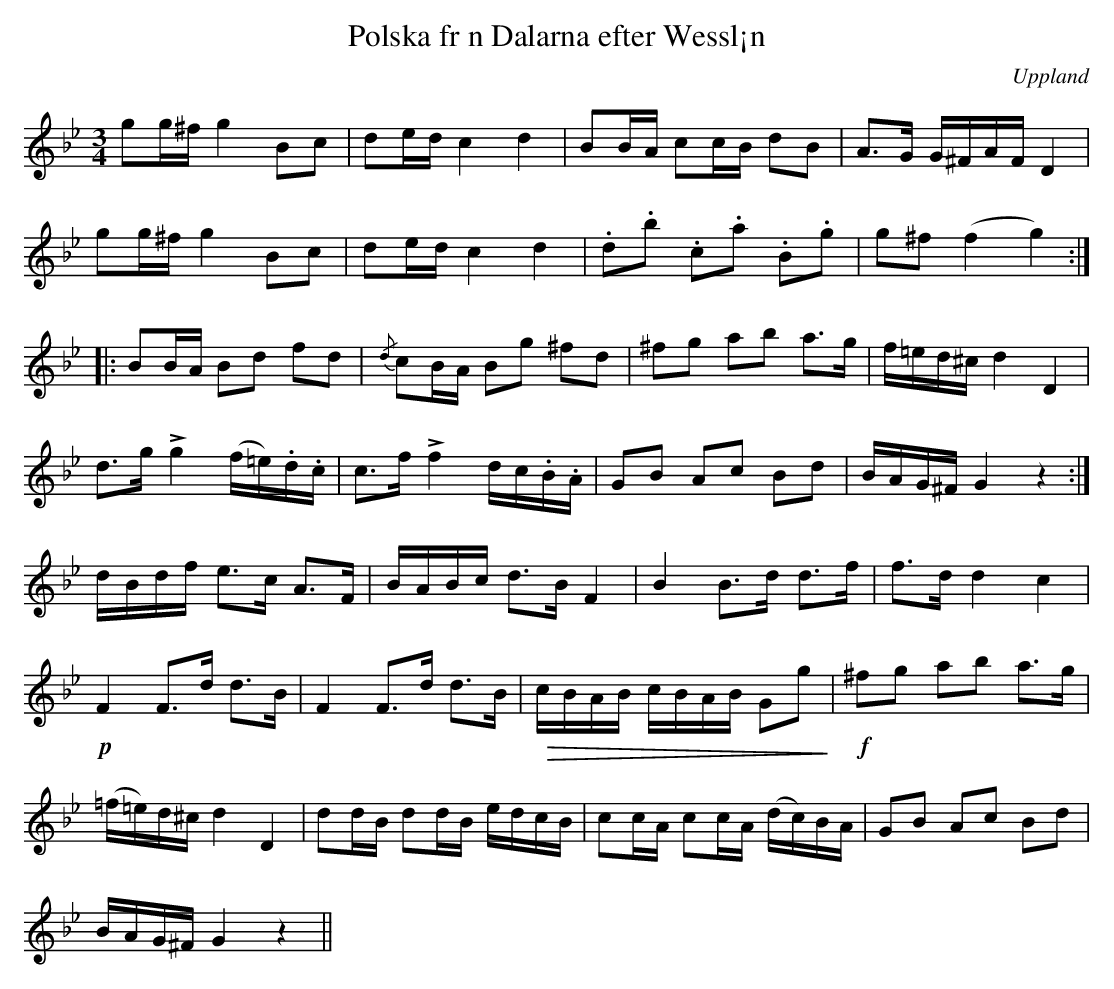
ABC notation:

X:1
T:Polska fr n Dalarna efter Wessl¡n
O:Uppland
M:3/4
L:1/16
U:t=accent
K:Gm
g2g^f g4 B2c2 | d2ed c4 d4 | B2BA c2cB d2B2 | A2>G2 G^FAF D4 |
g2g^f g4 B2c2 | d2ed c4 d4 | .d2.b2 .c2.a2 .B2.g2 | g2^f2 (f4 g4) ::
B2BA B2d2 f2d2 | {/d}c2BA B2g2 ^f2d2 | ^f2g2 a2b2 a2>g2 | f=ed^c d4 D4 |
d2>g2 tg4 (f=e).d.c | c2>f2 tf4 dc.B.A | G2B2 A2c2 B2d2 | BAG^F G4 z4 :|
dBdf e2>c2 A2>F2 | BABc d2>B2 F4 | B4 B2>d2 d2>f2 | f2>d2 d4 c4 |
!p!F4 F2>d2 d2>B2 | F4 F2>d2 d2>B2 | !>(!cBAB cBAB G2g2!>)! | !f!^f2g2 a2b2 a2>g2 |
(=f=e)d^c d4 D4 | d2dB d2dB edcB | c2cA c2cA (dc)BA | G2B2 A2c2 B2d2 |
BAG^F G4 z4 ||
